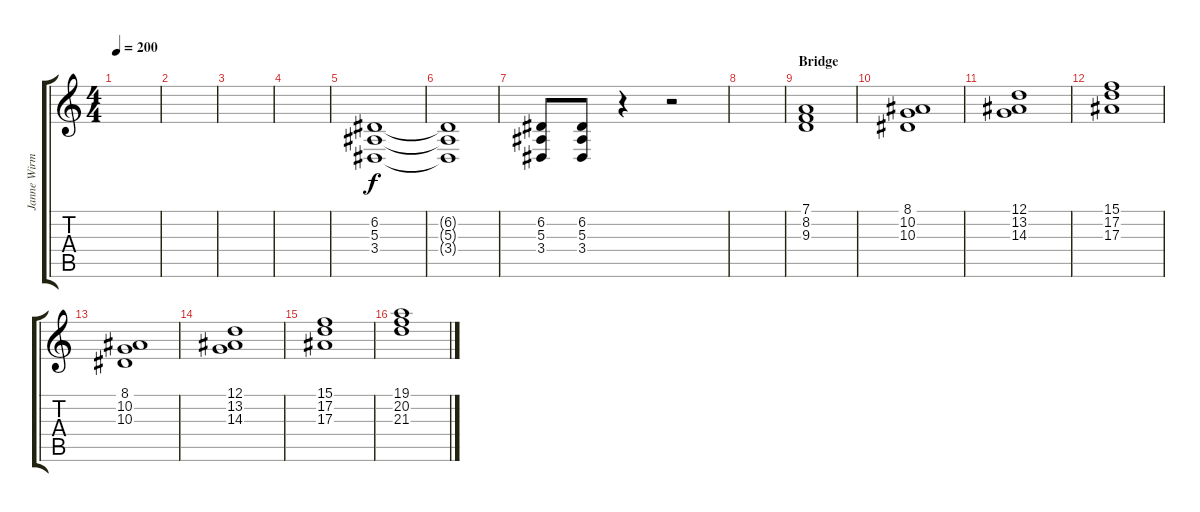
\track ("Janne Wirman" "Janne Wirm") {instrument brightacousticpiano}
\staff {score tabs}
\tuning (D4 A3 F3 C3 G2 D2) {hide}
\ts (4 4)
\tempo 200
\clef g2
\ks c
|
|
|
|
(6.2 5.3 3.4).1 |
(6.2{t} 5.3{t} 3.4{t}).1 |
(6.2 5.3 3.4).8 (6.2 5.3 3.4).8 r.4 r.2 |
|
\section ("" "Bridge")
(7.1 8.2 9.3).1 |
(8.1 10.2 10.3).1 |
(12.1 13.2 14.3).1 |
(15.1 17.2 17.3).1 |
(8.1 10.2 10.3).1 |
(12.1 13.2 14.3).1 |
(15.1 17.2 17.3).1 |
(19.1 20.2 21.3).1
